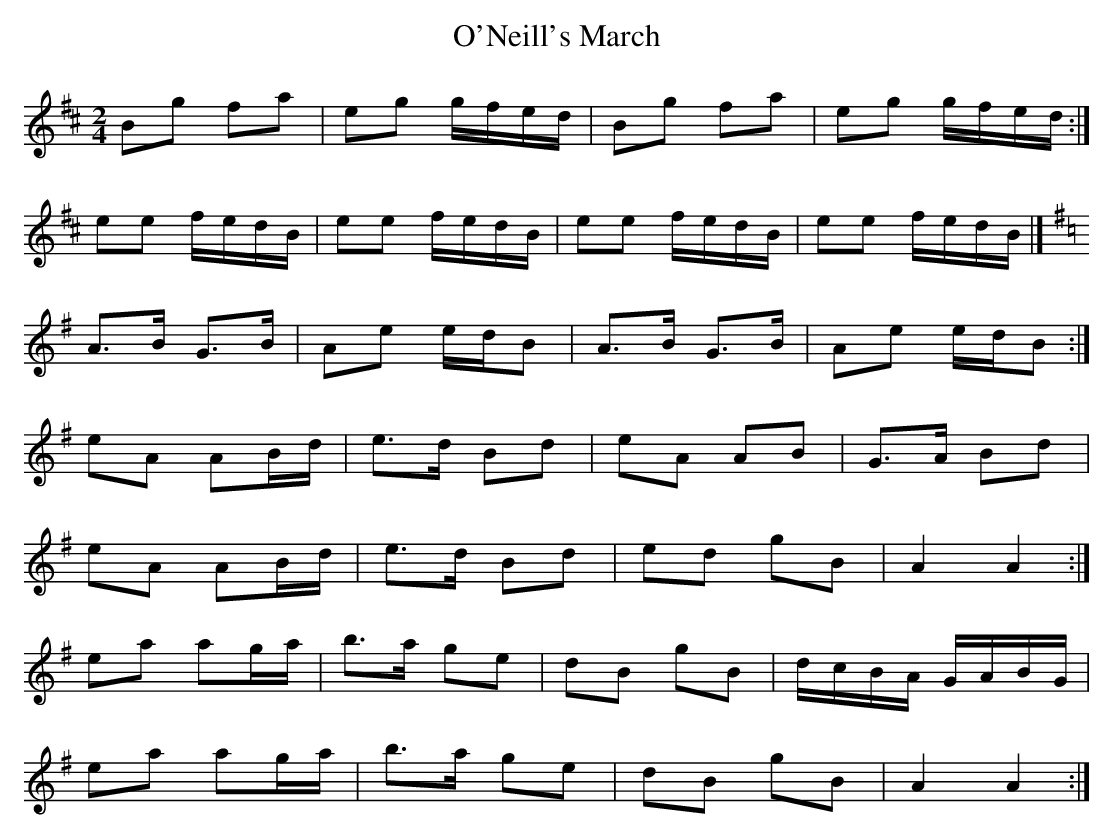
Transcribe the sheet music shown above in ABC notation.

X:1
T:O'Neill's March
M:2/4
L:1/16
K:E Dorian
B2g2 f2a2|e2g2 gfed|B2g2 f2a2|e2g2 gfed:|!
e2e2 fedB|e2e2 fedB|e2e2 fedB|e2e2 fedB|]!
K:A Dorian
A3B G3B|A2e2 edB2|A3B G3B|A2e2 edB2:|!
e2A2 A2Bd|e3d B2d2|e2A2 A2B2|G3A B2d2|!
e2A2 A2Bd|e3d B2d2|e2d2 g2B2|A4 A4:|!
e2a2 a2ga|b3a g2e2|d2B2 g2B2|dcBA GABG|!
e2a2 a2ga|b3a g2e2|d2B2 g2B2|A4 A4:|!
